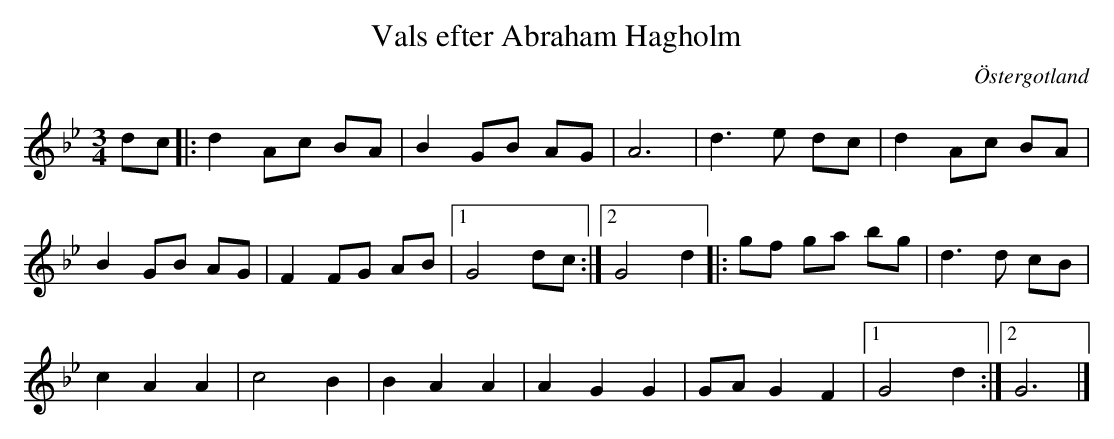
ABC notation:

X:1
T:Vals efter Abraham Hagholm
O:Östergotland
M:3/4
L:1/4
K:Gm
d/c/ |: d A/c/ B/A/ | B G/B/ A/G/ | A3 |  d3/2 e/ d/c/ | d A/c/ B/A/ |
B G/B/ A/G/ | F F/G/ A/B/ |1  G2 d/c/ :|2 G2 d |: g/f/ g/a/ b/g/ | d3/2 d/ c/B/ |
c A A | c2 B | B A A | A G G |  G/A/ G F |1 G2 d :|2 G3 |]
